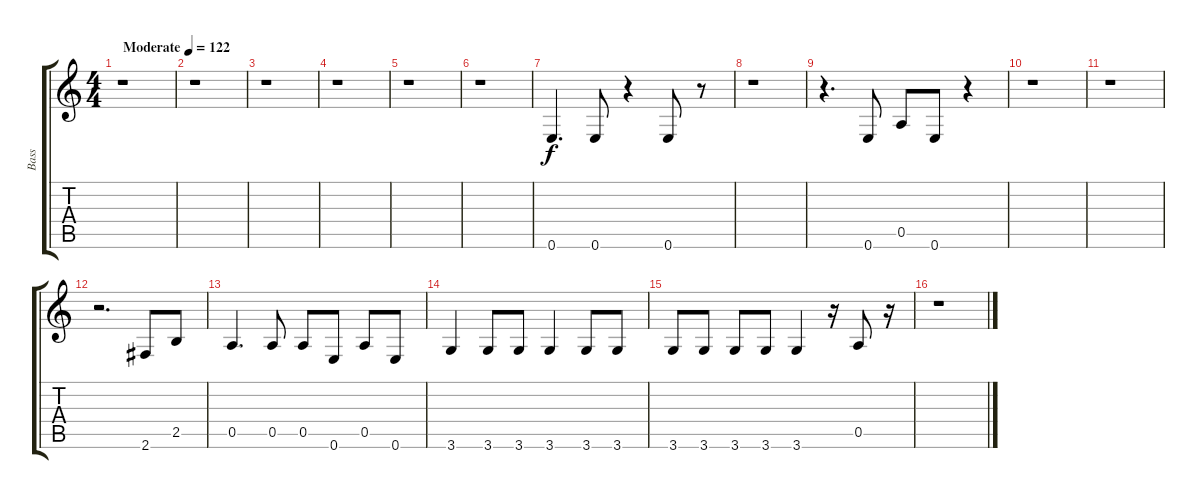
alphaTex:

\track ("Bass" "Bass") {instrument electricbasspick}
\staff {score tabs}
\tuning (E4 B3 G3 D3 A2 E2) {hide}
\ts (4 4)
\tempo (122 "Moderate")
\clef g2
\ks c
r.1{dy f instrument electricbasspick} |
r.1 |
r.1 |
r.1 |
r.1 |
r.1 |
0.6.4{d} 0.6.8 r.4 0.6.8 r.8 |
r.1 |
r.4{d} 0.6.8 0.5.8 0.6.8 r.4 |
r.1 |
r.1 |
r.2{d} 2.6.8 2.5.8 |
0.5.4{d} 0.5.8 0.5.8 0.6.8 0.5.8 0.6.8 |
3.6.4 3.6.8 3.6.8 3.6.4 3.6.8 3.6.8 |
3.6.8 3.6.8 3.6.8 3.6.8 3.6.4 r.16 0.5.8 r.16 |
r.1
